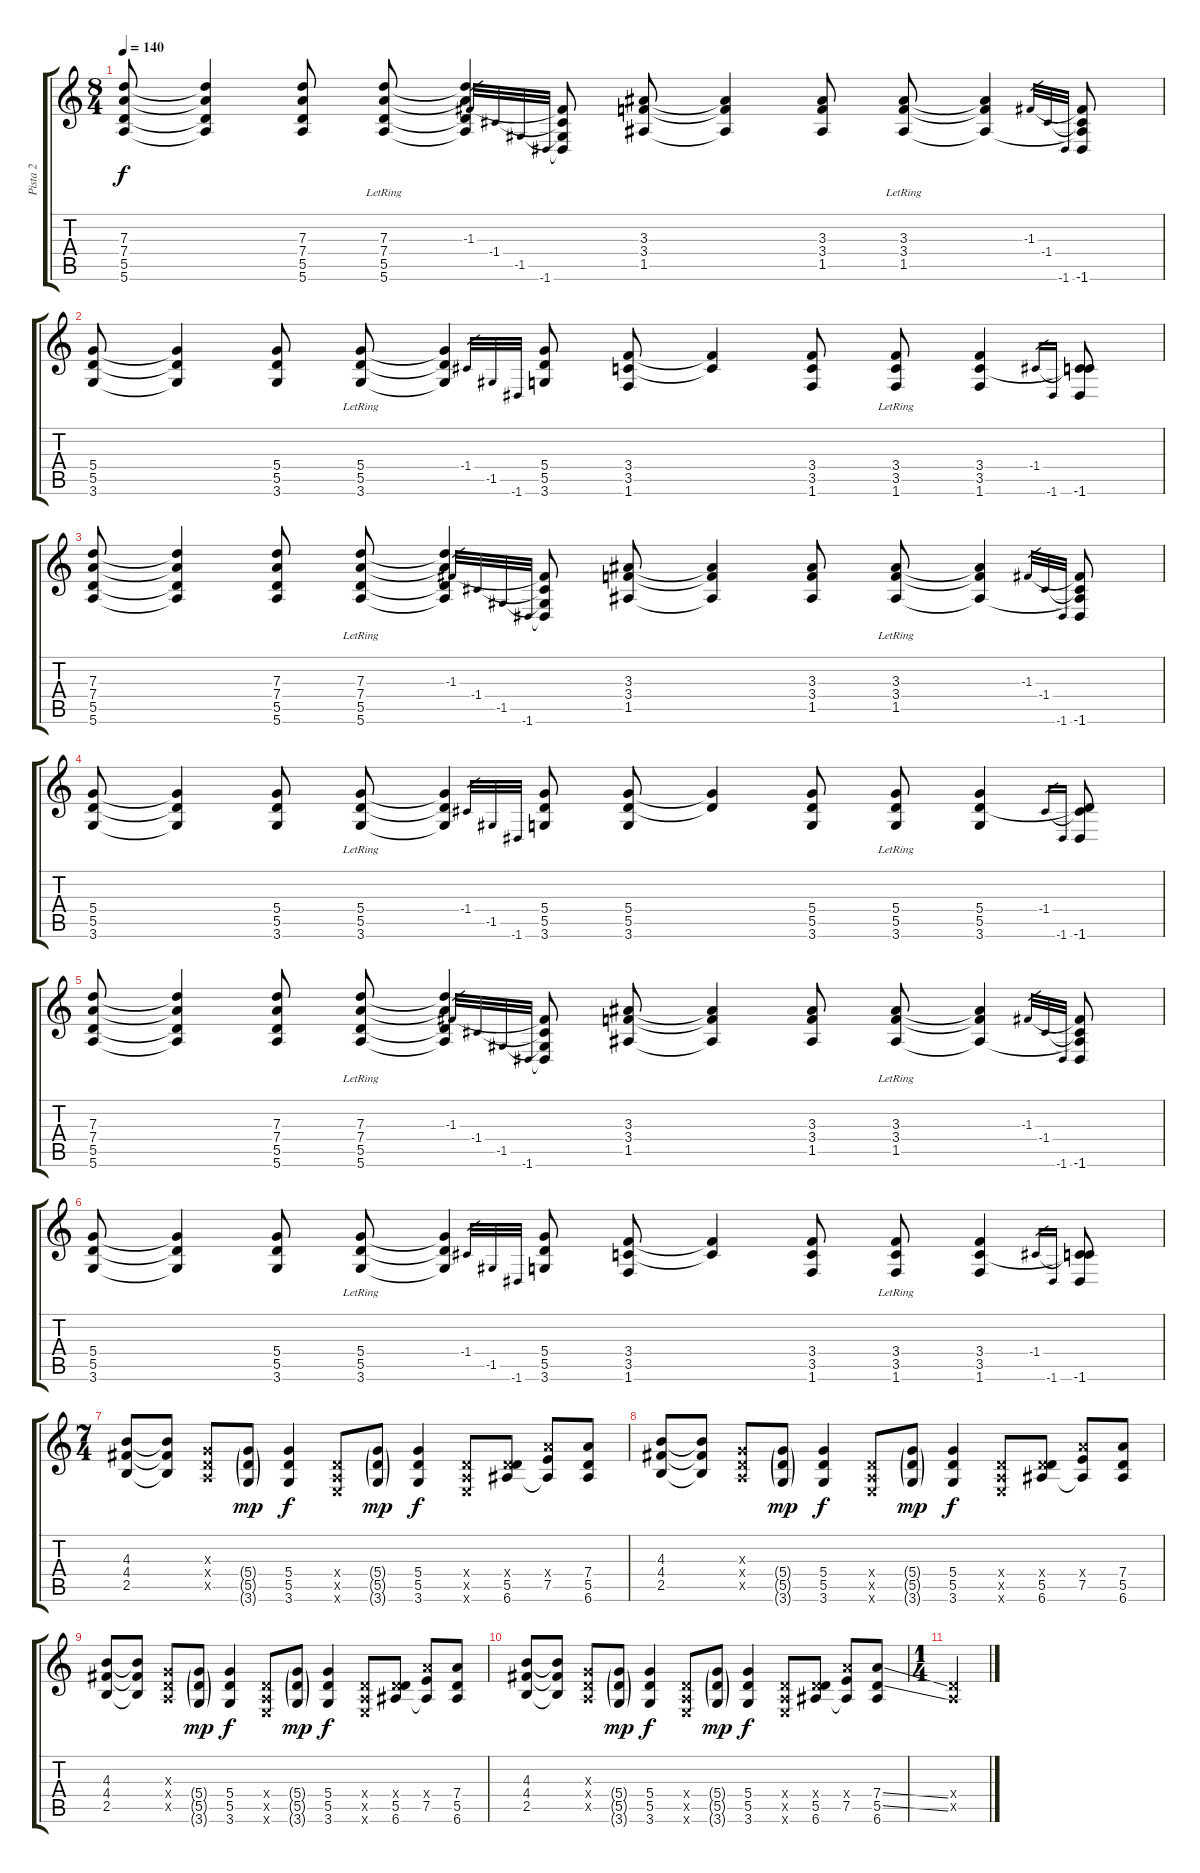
\track ("Pista 2" "Pista 2") {instrument distortionguitar}
\staff {score tabs}
\tuning (E4 B3 G3 D3 A2 E2) {hide}
\ts (8 4)
\tempo 140
\clef g2
\ks c
(7.3 7.4 5.5 5.6).8{dy f} (7.3{t} 7.4{t} 5.5{t} 5.6{t}).4 (7.3 7.4 5.5 5.6).8 (7.3{lr} 7.4{lr} 5.5{lr} 5.6{lr}).8 (7.3{t} 7.4{t} 5.5{t} 5.6{t}).4 -1.3.32{gr} -1.4.32{gr} -1.5.32{gr} -1.6.32{gr} (-1.3{t} -1.4{t} -1.5{t} -1.6{t}).8 (3.3 3.4 1.5).8 (3.3{t} 3.4{t} 1.5{t}).4 (3.3 3.4 1.5).8 (3.3 3.4{lr} 1.5{lr}).8 (3.3{t} 3.4{t} 1.5{t}).4 -1.3.32{gr} -1.4.32{gr} -1.6.32{gr} (-1.3{t} -1.4{t} 1.5{t} -1.6).8 |
(5.4 5.5 3.6).8 (5.4{t} 5.5{t} 3.6{t}).4 (5.4 5.5 3.6).8 (5.4{lr} 5.5{lr} 3.6{lr}).8 (5.4{t} 5.5{t} 3.6{t}).4 -1.4.32{gr} -1.5.32{gr} -1.6.32{gr} (5.4 5.5 3.6).8 (3.4 3.5 1.6).8 (3.4{t} 3.5{t}).4 (3.4 3.5 1.6).8 (3.4{lr} 3.5{lr} 1.6).8 (3.4 3.5 1.6).4 -1.4.16{gr} -1.6.16{gr} (-1.4{t} 3.5{t} -1.6).8 |
(7.3 7.4 5.5 5.6).8 (7.3{t} 7.4{t} 5.5{t} 5.6{t}).4 (7.3 7.4 5.5 5.6).8 (7.3{lr} 7.4{lr} 5.5{lr} 5.6{lr}).8 (7.3{t} 7.4{t} 5.5{t} 5.6{t}).4 -1.3.32{gr} -1.4.32{gr} -1.5.32{gr} -1.6.32{gr} (-1.3{t} -1.4{t} -1.5{t} -1.6{t}).8 (3.3 3.4 1.5).8 (3.3{t} 3.4{t} 1.5{t}).4 (3.3 3.4 1.5).8 (3.3 3.4{lr} 1.5{lr}).8 (3.3{t} 3.4{t} 1.5{t}).4 -1.3.32{gr} -1.4.32{gr} -1.6.32{gr} (-1.3{t} -1.4{t} 1.5{t} -1.6).8 |
(5.4 5.5 3.6).8 (5.4{t} 5.5{t} 3.6{t}).4 (5.4 5.5 3.6).8 (5.4{lr} 5.5{lr} 3.6{lr}).8 (5.4{t} 5.5{t} 3.6{t}).4 -1.4.32{gr} -1.5.32{gr} -1.6.32{gr} (5.4 5.5 3.6).8 (5.4 5.5 3.6).8 (5.4{t} 5.5{t}).4 (5.4 5.5 3.6).8 (5.4{lr} 5.5{lr} 3.6).8 (5.4 5.5 3.6).4 -1.4.16{gr} -1.6.16{gr} (-1.4{t} 5.5{t} -1.6).8 |
(7.3 7.4 5.5 5.6).8 (7.3{t} 7.4{t} 5.5{t} 5.6{t}).4 (7.3 7.4 5.5 5.6).8 (7.3{lr} 7.4{lr} 5.5{lr} 5.6{lr}).8 (7.3{t} 7.4{t} 5.5{t} 5.6{t}).4 -1.3.32{gr} -1.4.32{gr} -1.5.32{gr} -1.6.32{gr} (-1.3{t} -1.4{t} -1.5{t} -1.6{t}).8 (3.3 3.4 1.5).8 (3.3{t} 3.4{t} 1.5{t}).4 (3.3 3.4 1.5).8 (3.3 3.4{lr} 1.5{lr}).8 (3.3{t} 3.4{t} 1.5{t}).4 -1.3.32{gr} -1.4.32{gr} -1.6.32{gr} (-1.3{t} -1.4{t} 1.5{t} -1.6).8 |
(5.4 5.5 3.6).8 (5.4{t} 5.5{t} 3.6{t}).4 (5.4 5.5 3.6).8 (5.4{lr} 5.5{lr} 3.6{lr}).8 (5.4{t} 5.5{t} 3.6{t}).4 -1.4.32{gr} -1.5.32{gr} -1.6.32{gr} (5.4 5.5 3.6).8 (3.4 3.5 1.6).8 (3.4{t} 3.5{t}).4 (3.4 3.5 1.6).8 (3.4{lr} 3.5{lr} 1.6).8 (3.4 3.5 1.6).4 -1.4.16{gr} -1.6.16{gr} (-1.4{t} 3.5{t} -1.6).8 |
\ts (7 4)
(4.3 4.4 2.5).8 (4.3{t} 4.4{t} 2.5{t}).8 (0.3{x} 0.4{x} 0.5{x}).8 (5.4{g} 5.5{g} 3.6{g}).8{dy mp} (5.4 5.5 3.6).4{dy f} (0.4{x} 0.5{x} 0.6{x}).8 (5.4{g} 5.5{g} 3.6{g}).8{dy mp} (5.4 5.5 3.6).4{dy f} (0.4{x} 0.5{x} 0.6{x}).8 (0.4{x} 5.5 6.6).8 (7.4{x} 7.5 6.6{t}).8 (7.4 5.5 6.6).8 |
(4.3 4.4 2.5).8 (4.3{t} 4.4{t} 2.5{t}).8 (0.3{x} 0.4{x} 0.5{x}).8 (5.4{g} 5.5{g} 3.6{g}).8{dy mp} (5.4 5.5 3.6).4{dy f} (0.4{x} 0.5{x} 0.6{x}).8 (5.4{g} 5.5{g} 3.6{g}).8{dy mp} (5.4 5.5 3.6).4{dy f} (0.4{x} 0.5{x} 0.6{x}).8 (0.4{x} 5.5 6.6).8 (7.4{x} 7.5 6.6{t}).8 (7.4 5.5 6.6).8 |
(4.3 4.4 2.5).8 (4.3{t} 4.4{t} 2.5{t}).8 (0.3{x} 0.4{x} 0.5{x}).8 (5.4{g} 5.5{g} 3.6{g}).8{dy mp} (5.4 5.5 3.6).4{dy f} (0.4{x} 0.5{x} 0.6{x}).8 (5.4{g} 5.5{g} 3.6{g}).8{dy mp} (5.4 5.5 3.6).4{dy f} (0.4{x} 0.5{x} 0.6{x}).8 (0.4{x} 5.5 6.6).8 (7.4{x} 7.5 6.6{t}).8 (7.4 5.5 6.6).8 |
(4.3 4.4 2.5).8 (4.3{t} 4.4{t} 2.5{t}).8 (0.3{x} 0.4{x} 0.5{x}).8 (5.4{g} 5.5{g} 3.6{g}).8{dy mp} (5.4 5.5 3.6).4{dy f} (0.4{x} 0.5{x} 0.6{x}).8 (5.4{g} 5.5{g} 3.6{g}).8{dy mp} (5.4 5.5 3.6).4{dy f} (0.4{x} 0.5{x} 0.6{x}).8 (0.4{x} 5.5 6.6).8 (7.4{x} 7.5 6.6{t}).8 (7.4{ss} 5.5{ss} 6.6).8 |
\ts (1 4)
(0.4{x} 0.5{x}).4
